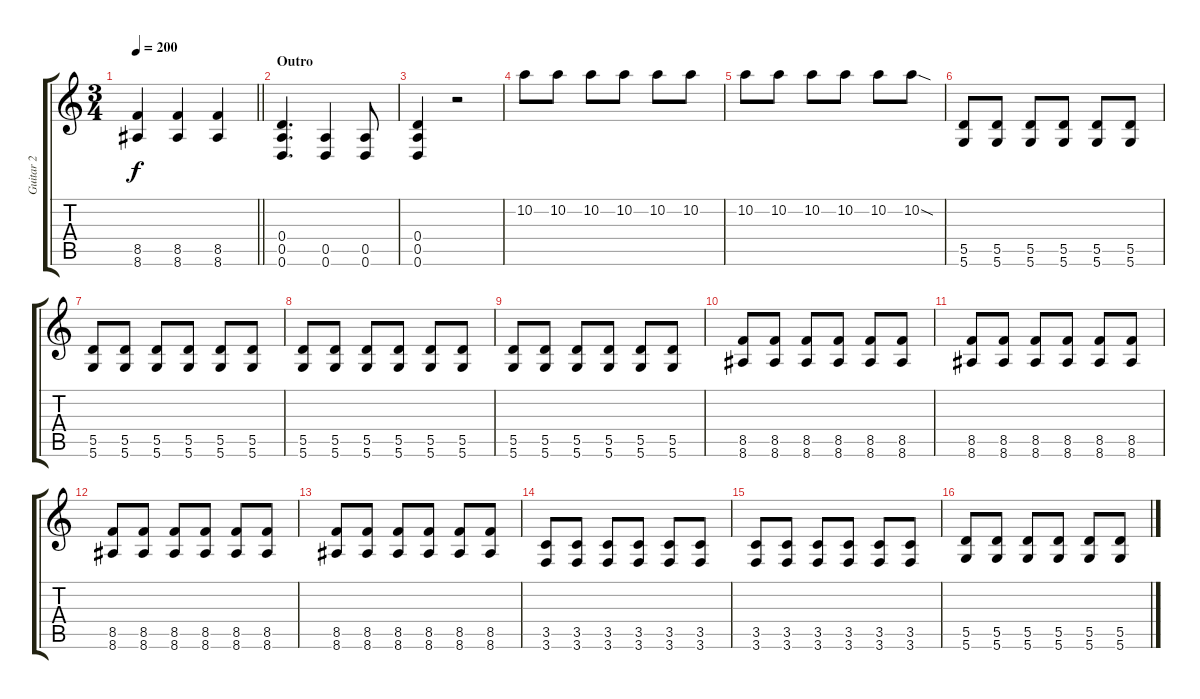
\track ("Guitar 2" "Guitar 2") {instrument overdrivenguitar}
\staff {score tabs}
\tuning (E4 B3 G3 D3 A2 D2) {hide}
\ts (3 4)
\tempo 200
\clef g2
\barLineRight lightlight
\ks c
(8.5 8.6).4{dy f} (8.5 8.6).4 (8.5 8.6).4 |
\section ("" "Outro")
(0.4 0.5 0.6).4{d} (0.5 0.6).4 (0.5 0.6).8 |
(0.4 0.5 0.6).4 r.2 |
10.2.8 10.2.8 10.2.8 10.2.8 10.2.8 10.2.8 |
10.2.8 10.2.8 10.2.8 10.2.8 10.2.8 10.2{sod}.8 |
(5.5 5.6).8 (5.5 5.6).8 (5.5 5.6).8 (5.5 5.6).8 (5.5 5.6).8 (5.5 5.6).8 |
(5.5 5.6).8 (5.5 5.6).8 (5.5 5.6).8 (5.5 5.6).8 (5.5 5.6).8 (5.5 5.6).8 |
(5.5 5.6).8 (5.5 5.6).8 (5.5 5.6).8 (5.5 5.6).8 (5.5 5.6).8 (5.5 5.6).8 |
(5.5 5.6).8 (5.5 5.6).8 (5.5 5.6).8 (5.5 5.6).8 (5.5 5.6).8 (5.5 5.6).8 |
(8.5 8.6).8 (8.5 8.6).8 (8.5 8.6).8 (8.5 8.6).8 (8.5 8.6).8 (8.5 8.6).8 |
(8.5 8.6).8 (8.5 8.6).8 (8.5 8.6).8 (8.5 8.6).8 (8.5 8.6).8 (8.5 8.6).8 |
(8.5 8.6).8 (8.5 8.6).8 (8.5 8.6).8 (8.5 8.6).8 (8.5 8.6).8 (8.5 8.6).8 |
(8.5 8.6).8 (8.5 8.6).8 (8.5 8.6).8 (8.5 8.6).8 (8.5 8.6).8 (8.5 8.6).8 |
(3.5 3.6).8 (3.5 3.6).8 (3.5 3.6).8 (3.5 3.6).8 (3.5 3.6).8 (3.5 3.6).8 |
(3.5 3.6).8 (3.5 3.6).8 (3.5 3.6).8 (3.5 3.6).8 (3.5 3.6).8 (3.5 3.6).8 |
(5.5 5.6).8 (5.5 5.6).8 (5.5 5.6).8 (5.5 5.6).8 (5.5 5.6).8 (5.5 5.6).8
